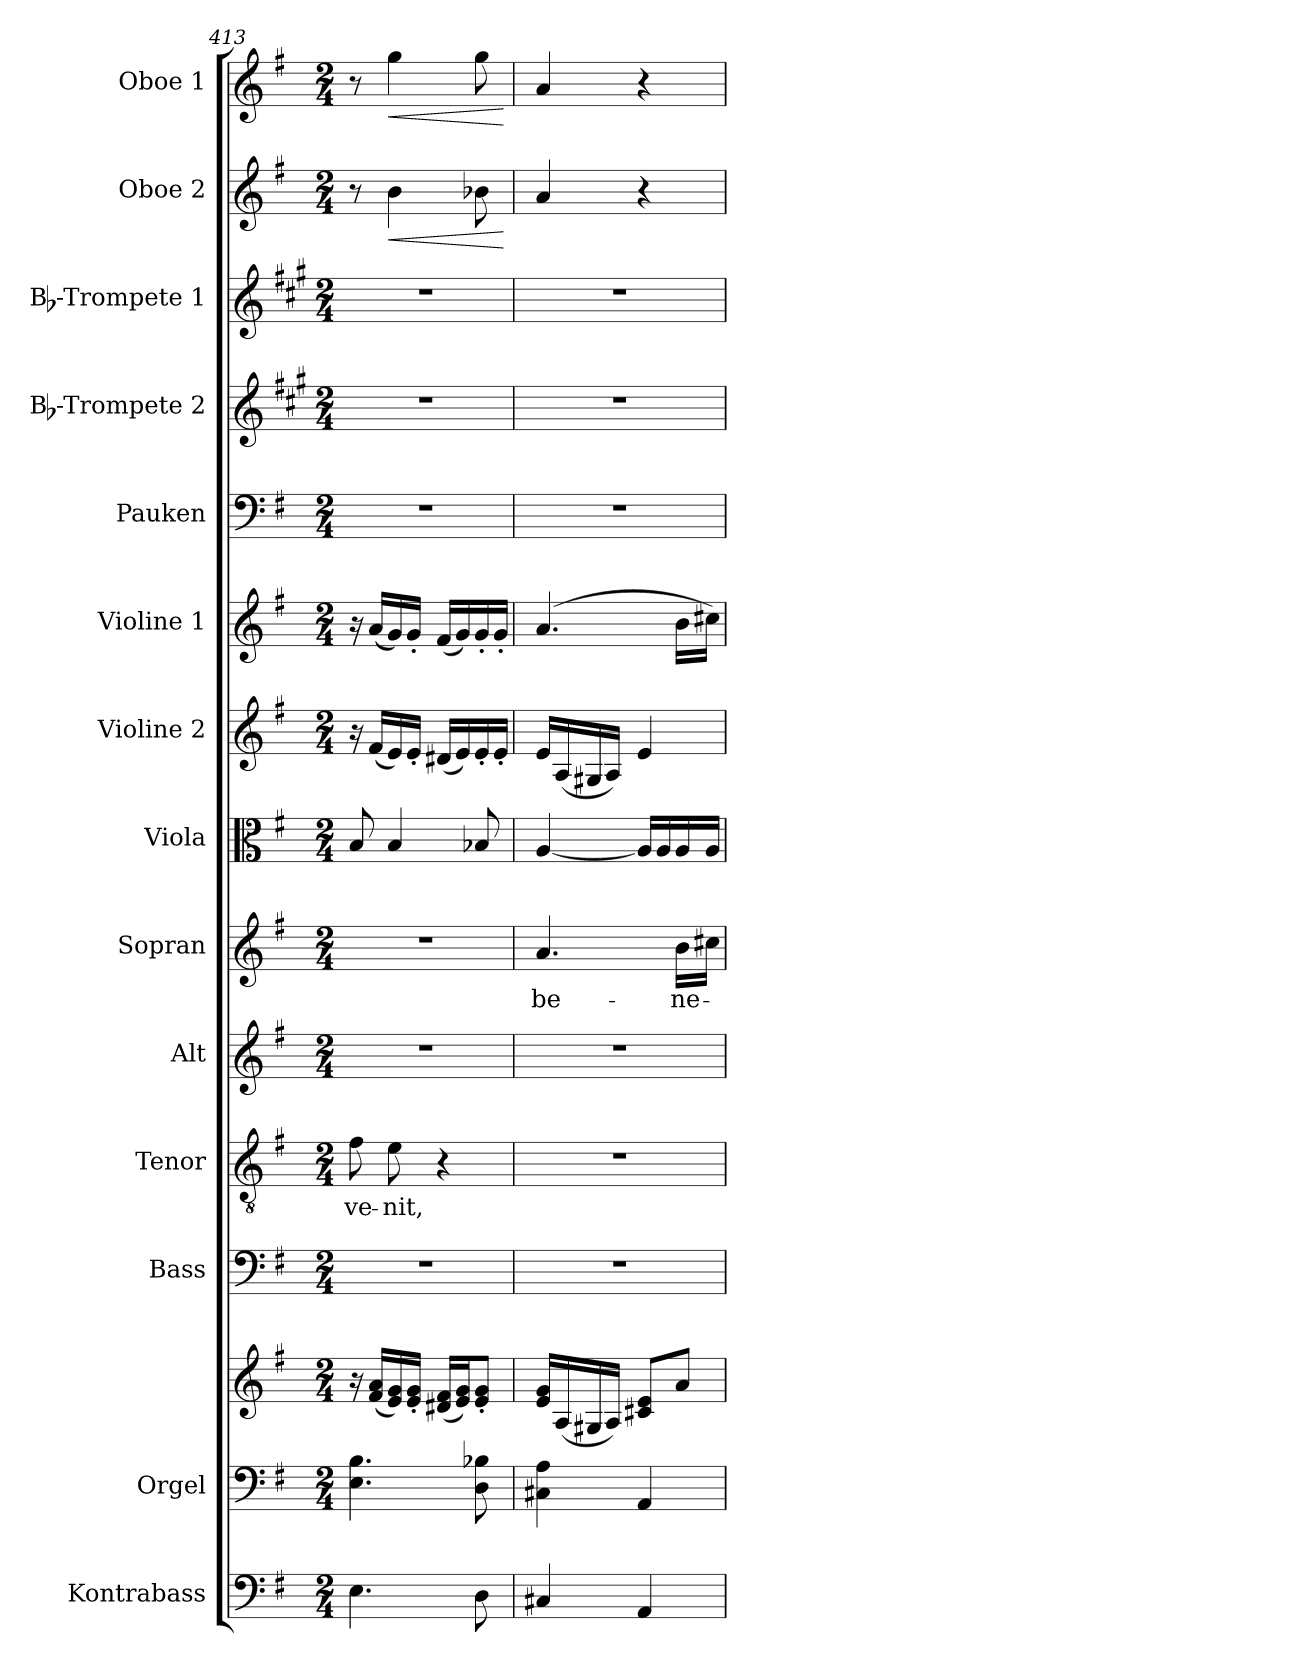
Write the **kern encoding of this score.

**kern	**kern	**kern	**kern	**kern	**text	**kern	**kern	**text	**kern	**kern	**kern	**kern	**kern	**kern	**kern	**dynam	**kern	**dynam
*part14	*part13	*part13	*part12	*part11	*part11	*part10	*part9	*part9	*part8	*part7	*part6	*part5	*part4	*part3	*part2	*part2	*part1	*part1
*staff15	*staff14	*staff13	*staff12	*staff11	*staff11	*staff10	*staff9	*staff9	*staff8	*staff7	*staff6	*staff5	*staff4	*staff3	*staff2	*staff2	*staff1	*staff1
*I"Kontrabass	*I"Orgel	*	*I"Bass	*I"Tenor	*	*I"Alt	*I"Sopran	*	*I"Viola	*I"Violine 2	*I"Violine 1	*I"Pauken	*I"Bb-Trompete 2	*I"Bb-Trompete 1	*I"Oboe 2	*	*I"Oboe 1	*
*I'Kb.	*I'Org.	*	*I'B.	*I'T.	*	*I'A.	*I'S.	*	*I'Vla.	*I'Vl. 2	*I'Vl. 1	*I'Pk.	*I'Bb Trp. 2	*I'Bb Trp. 1	*I'Ob. 2	*	*I'Ob. 1	*
*clefF4	*clefF4	*clefG2	*clefF4	*clefGv2	*	*clefG2	*clefG2	*	*clefC3	*clefG2	*clefG2	*clefF4	*clefG2	*clefG2	*clefG2	*	*clefG2	*
*ITrd7c12	*	*	*	*	*	*	*	*	*	*	*	*	*ITrd1c2	*ITrd1c2	*	*	*	*
*k[f#]	*k[f#]	*k[f#]	*k[f#]	*k[f#]	*	*k[f#]	*k[f#]	*	*k[f#]	*k[f#]	*k[f#]	*k[f#]	*k[f#]	*k[f#]	*k[f#]	*	*k[f#]	*
*G:	*G:	*G:	*G:	*G:	*	*G:	*G:	*	*G:	*G:	*G:	*G:	*G:	*G:	*G:	*	*G:	*
*M2/4	*M2/4	*M2/4	*M2/4	*M2/4	*	*M2/4	*M2/4	*	*M2/4	*M2/4	*M2/4	*M2/4	*M2/4	*M2/4	*M2/4	*	*M2/4	*
=413	=413	=413	=413	=413	=413	=413	=413	=413	=413	=413	=413	=413	=413	=413	=413	=413	=413	=413
!	!	!	!	!	!LO:LY:b	!	!	!	!	!	!	!	!	!	!	!	!	!
4.EE\	4.E\ 4.B\	16r	2r	8f#\	ve-	2r	2r	.	8B/	16r	16r	2r	2r	2r	8r	.	8r	.
.	.	(<16f#/ 16a/LL	.	.	.	.	.	.	.	(<16f#/LL	(<16a/LL	.	.	.	.	.	.	.
!	!	!	!	!	!LO:LY:b	!	!	!	!	!	!	!	!	!	!	!LO:HP:b	!	!LO:HP:b
.	.	16e/ 16g/)	.	8e\	-nit,	.	.	.	4B/	16e/)	16g/)	.	.	.	4b\	<	4gg\	<
.	.	16e/'< 16g/'<JJ	.	.	.	.	.	.	.	16e'</JJ	16g'</JJ	.	.	.	.	.	.	.
.	.	(<16d#X/ 16f#/LL	.	4r	.	.	.	.	.	(<16d#X/LL	(<16f#/LL	.	.	.	.	.	.	.
.	.	16e/ 16g/J)	.	.	.	.	.	.	.	16e/)	16g/)	.	.	.	.	.	.	.
8DD\	8D\ 8B-X\	8e/'< 8g/'<J	.	.	.	.	.	.	8B-X/	16e'</	16g'</	.	.	.	8b-X\	.	8gg\	.
.	.	.	.	.	.	.	.	.	.	16e'</JJ	16g'</JJ	.	.	.	.	.	.	.
.	.	.	.	.	.	.	.	.	.	.	.	.	.	.	.	[	.	[
=414	=414	=414	=414	=414	=414	=414	=414	=414	=414	=414	=414	=414	=414	=414	=414	=414	=414	=414
!	!	!	!	!	!	!	!	!LO:LY:b	!	!	!	!	!	!	!	!	!	!
4CC#X/	4C#X\ 4A\	16e/ 16g/LL	2r	2r	.	2r	4.a/	be-	[4A/	16e/LL	(4.a/	2r	2r	2r	4a/	.	4a/	.
.	.	(<16A/	.	.	.	.	.	.	.	(<16A/	.	.	.	.	.	.	.	.
.	.	16G#X/	.	.	.	.	.	.	.	16G#X/	.	.	.	.	.	.	.	.
.	.	16A/JJ)	.	.	.	.	.	.	.	16A/JJ)	.	.	.	.	.	.	.	.
4AAA/	4AA/	8c#X/ 8e/L	.	.	.	.	.	.	16A/LL]	4e/	.	.	.	.	4r	.	4r	.
.	.	.	.	.	.	.	.	.	16A/	.	.	.	.	.	.	.	.	.
!	!	!	!	!	!	!	!	!LO:LY:b	!	!	!	!	!	!	!	!	!	!
.	.	8a/J	.	.	.	.	16b\LL	-ne-	16A/	.	16b\LL	.	.	.	.	.	.	.
.	.	.	.	.	.	.	16cc#X\JJ	.	16A/JJ	.	16cc#X\JJ)	.	.	.	.	.	.	.
=	=	=	=	=	=	=	=	=	=	=	=	=	=	=	=	=	=	=
*-	*-	*-	*-	*-	*-	*-	*-	*-	*-	*-	*-	*-	*-	*-	*-	*-	*-	*-
